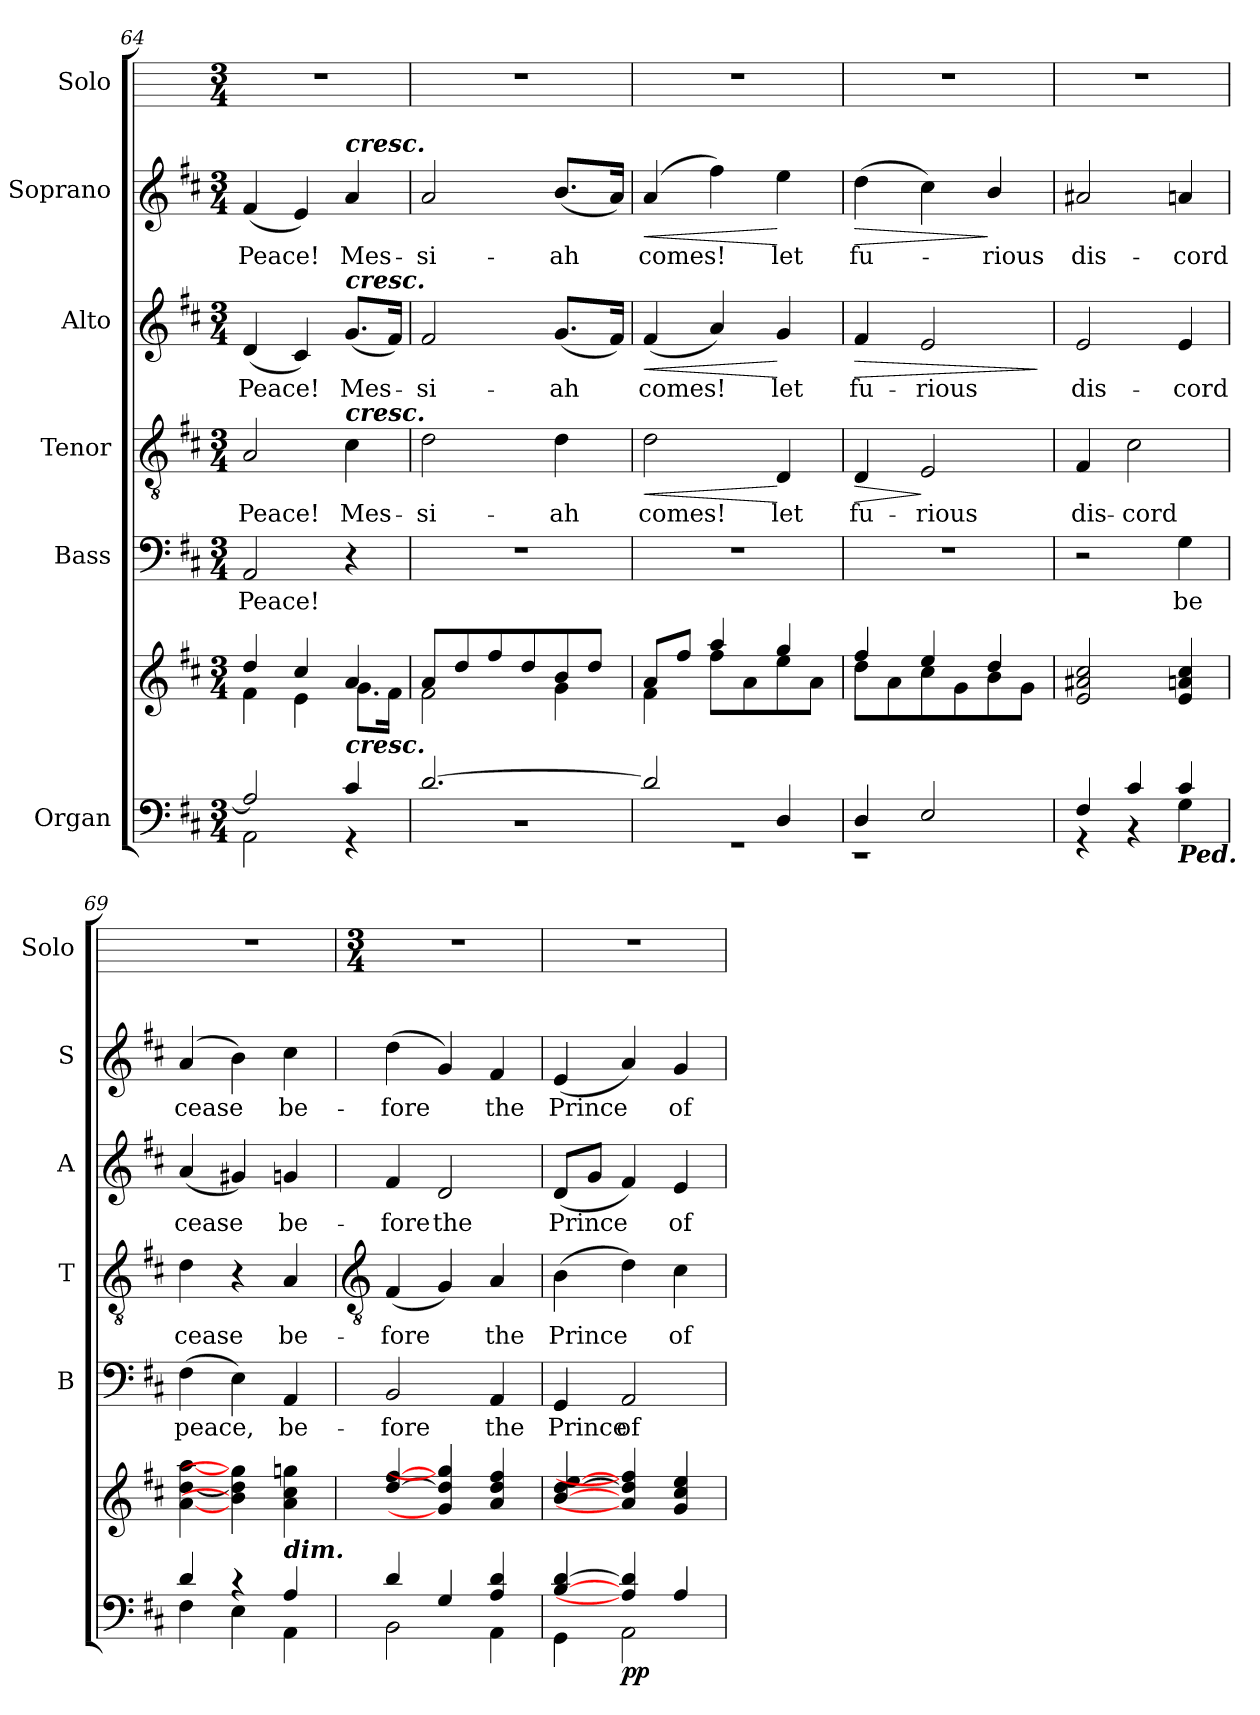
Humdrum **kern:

**kern	**kern	**dynam	**kern	**text	**kern	**text	**dynam	**kern	**text	**dynam	**kern	**text	**dynam	**kern
*part6	*part6	*part6	*part5	*part5	*part4	*part4	*part4	*part3	*part3	*part3	*part2	*part2	*part2	*part1
*staff7	*staff6	*staff6/7	*staff5	*staff5	*staff4	*staff4	*staff4	*staff3	*staff3	*staff3	*staff2	*staff2	*staff2	*staff1
*I"Organ	*	*	*I"Bass	*	*I"Tenor	*	*	*I"Alto	*	*	*I"Soprano	*	*	*I"Solo
*	*	*	*I'B	*	*I'T	*	*	*I'A	*	*	*I'S	*	*	*I'Solo
*clefF4	*clefG2	*	*clefF4	*	*clefGv2	*	*	*clefG2	*	*	*clefG2	*	*	*
*k[f#c#]	*k[f#c#]	*	*k[f#c#]	*	*k[f#c#]	*	*	*k[f#c#]	*	*	*k[f#c#]	*	*	*
*D:	*D:	*	*D:	*	*D:	*	*	*D:	*	*	*D:	*	*	*
*M3/4	*M3/4	*	*M3/4	*	*M3/4	*	*	*M3/4	*	*	*M3/4	*	*	*M3/4
=64	=64	=64	=64	=64	=64	=64	=64	=64	=64	=64	=64	=64	=64	=64
*^	*^	*	*	*	*	*	*	*	*	*	*	*	*	*
!	!	!	!	!	!	!LO:LY:b	!	!LO:LY:b	!	!	!LO:LY:b	!	!	!LO:LY:b	!	!
2A/]	2AA\	4dd/	4f#\	.	2AA	Peace!	2A	Peace!	.	(<4d	Peace!	.	(<4f#	Peace!	.	2.r
.	.	4cc#/	4e\	.	.	.	.	.	.	4c#)	.	.	4e)	.	.	.
!	!	!	!	!	!	!	!	!	!	!	!	!	!LO:TX:a:Bi:t=cresc.	!	!	!
!	!	!	!	!	!	!	!	!	!	!LO:TX:a:Bi:t=cresc.	!	!	!	!	!	!
!	!	!	!	!	!	!	!LO:TX:a:Bi:t=cresc.	!	!	!	!	!	!	!	!	!
!LO:TX:a:Bi:t=cresc.	!	!	!	!	!	!	!	!	!	!	!	!	!	!	!	!
!	!	!	!	!	!	!	!	!LO:LY:b	!	!	!LO:LY:b	!	!	!LO:LY:b	!	!
4c#/	4r	4a/	8.g\L	.	4r	.	4c#	Mes-	.	(<8.gL	Mes-	.	4a	Mes-	.	.
.	.	.	16f#\J	.	.	.	.	.	.	16f#J)	.	.	.	.	.	.
=65	=65	=65	=65	=65	=65	=65	=65	=65	=65	=65	=65	=65	=65	=65	=65	=65
!	!LO:N:vis=1	!	!	!	!LO:N:vis=1	!	!	!LO:LY:b	!	!	!LO:LY:b	!	!	!LO:LY:b	!	!
[2.d/	2.r	8a/L	2f#\	.	2.r	.	2d	-si-	.	2f#	si-	.	2a	-si-	.	2.r
.	.	8dd/	.	.	.	.	.	.	.	.	.	.	.	.	.	.
.	.	8ff#/	.	.	.	.	.	.	.	.	.	.	.	.	.	.
.	.	8dd/	.	.	.	.	.	.	.	.	.	.	.	.	.	.
!	!	!	!	!	!	!	!	!LO:LY:b	!	!	!LO:LY:b	!	!	!LO:LY:b	!	!
.	.	8b/	4g\	.	.	.	4d	-ah	.	(<8.gL	-ah	.	(<8.bL	-ah	.	.
.	.	8dd/J	.	.	.	.	.	.	.	.	.	.	.	.	.	.
.	.	.	.	.	.	.	.	.	.	16f#J)	.	.	16aJ)	.	.	.
=66	=66	=66	=66	=66	=66	=66	=66	=66	=66	=66	=66	=66	=66	=66	=66	=66
!	!LO:N:vis=1	!	!	!	!LO:N:vis=1	!	!	!LO:LY:b	!LO:HP:b	!	!LO:LY:b	!LO:HP:b	!	!LO:LY:b	!LO:HP:b	!
2d/]	2.r	8a/L	4f#\	.	2.r	.	2d	comes!	<	(<4f#	comes!	<	(<4a	comes!	<	2.r
.	.	8ff#/J	.	.	.	.	.	.	.	.	.	.	.	.	.	.
.	.	4aa/	8ff#\L	.	.	.	.	.	.	4a)	.	.	4ff#)	.	.	.
.	.	.	8a\	.	.	.	.	.	.	.	.	.	.	.	.	.
!	!	!	!	!	!	!	!	!LO:LY:b	!	!	!LO:LY:b	!	!	!LO:LY:b	!	!
4D/	.	4gg/	8ee\	.	.	.	4D	let	[	4g	let	[	4ee	let	[	.
.	.	.	8a\J	.	.	.	.	.	.	.	.	.	.	.	.	.
=67	=67	=67	=67	=67	=67	=67	=67	=67	=67	=67	=67	=67	=67	=67	=67	=67
!	!LO:N:vis=1	!	!	!	!LO:N:vis=1	!	!	!LO:LY:b	!LO:HP:b	!	!LO:LY:b	!LO:HP:b	!	!LO:LY:b	!LO:HP:b	!
4D/	2.r	4ff#/	8dd\L	.	2.r	.	4D	fu-	>	4f#	fu-	>	(>4dd	fu-	>	2.r
.	.	.	8a\	.	.	.	.	.	.	.	.	.	.	.	.	.
!	!	!	!	!	!	!	!	!LO:LY:b	!	!	!LO:LY:b	!	!	!	!	!
2E/	.	4ee/	8cc#\	.	.	.	2E	-rious	]	2e	-rious	.	4cc#)	.	.	.
.	.	.	8g\	.	.	.	.	.	.	.	.	.	.	.	.	.
!	!	!	!	!	!	!	!	!	!	!	!	!	!	!LO:LY:b	!	!
.	.	4dd/	8b\	.	.	.	.	.	.	.	.	.	4b/	rious	]	.
.	.	.	8g\J	.	.	.	.	.	.	.	.	.	.	.	.	.
*v	*v	*	*	*	*	*	*	*	*	*	*	*	*	*	*	*
*	*v	*v	*	*	*	*	*	*	*	*	*	*	*	*	*
.	.	.	.	.	.	.	.	.	.	]	.	.	.	.
=68	=68	=68	=68	=68	=68	=68	=68	=68	=68	=68	=68	=68	=68	=68
*^	*^	*	*	*	*	*	*	*	*	*	*	*	*	*
!	!	!	!	!	!	!	!	!LO:LY:b	!	!	!LO:LY:b	!	!	!LO:LY:b	!	!
4F#/	4r	2e/ 2a#X/ 2cc#/	2.ryy	.	2r	.	4F#	dis-	.	2e	dis-	.	2a#X	dis-	.	2.r
!	!	!	!	!	!	!	!	!LO:LY:b	!	!	!	!	!	!	!	!
4c#/	4r	.	.	.	.	.	2c#	-cord	.	.	.	.	.	.	.	.
!LO:TX:b:Bi:t=Ped.	!	!	!	!	!	!	!	!	!	!	!	!	!	!	!	!
!	!	!	!	!	!	!LO:LY:b	!	!	!	!	!LO:LY:b	!	!	!LO:LY:b	!	!
4c#/	4G\	4e/ 4an/ 4cc#/	.	.	4G	be	.	.	.	4e	-cord	.	4an	-cord	.	.
=69	=69	=69	=69	=69	=69	=69	=69	=69	=69	=69	=69	=69	=69	=69	=69	=69
!	!	!	!	!	!	!LO:LY:b	!	!LO:LY:b	!	!	!LO:LY:b	!	!	!LO:LY:b	!	!
4d/	4F#\	2.ryy	[4a\ [4dd\ [4aa\	.	(>4F#	peace,	4d	cease	.	(<4a	cease	.	(<4a	cease	.	2.r
4r	4E\	.	4b\] 4dd\] 4gg#\]	.	4E)	.	4r	.	.	4g#X)	.	.	4b)	.	.	.
!LO:TX:a:Bi:t=dim.	!	!	!	!	!	!	!	!	!	!	!	!	!	!	!	!
!	!	!	!	!	!	!LO:LY:b	!	!LO:LY:b	!	!	!LO:LY:b	!	!	!LO:LY:b	!	!
4A/	4AA\	.	4a\ 4cc#\ 4ggn\	.	4AA	be-	4A	be-	.	4gn	be-	.	4cc#	be-	.	.
!!LO:LB:g=z
=70	=70	=70	=70	=70	=70	=70	=70	=70	=70	=70	=70	=70	=70	=70	=70	=70
*	*	*	*	*	*	*	*clefGv2	*	*	*	*	*	*	*	*	*
*	*	*	*	*	*	*	*	*	*	*	*	*	*	*	*	*M3/4
!	!	!	!LO:N:vis=1	!	!	!LO:LY:b	!	!LO:LY:b	!	!	!LO:LY:b	!	!	!LO:LY:b	!	!
4d/	2BB\	[4dd [4ff#	2.ryy	.	2BB	-fore	(<4F#	-fore	.	4f#	-fore	.	(<4dd	-fore	.	2.r
!	!	!	!	!	!	!	!	!	!	!	!LO:LY:b	!	!	!	!	!
4G/	.	4g] 4dd] 4gg]	.	.	.	.	4G)	.	.	2d	the	.	4g)	.	.	.
!	!	!	!	!	!	!LO:LY:b	!	!LO:LY:b	!	!	!	!	!	!LO:LY:b	!	!
4A/ 4d/	4AA\	4a 4dd 4ff#	.	.	4AA	the	4A	the	.	.	.	.	4f#	the	.	.
=71	=71	=71	=71	=71	=71	=71	=71	=71	=71	=71	=71	=71	=71	=71	=71	=71
!	!	!	!LO:N:vis=1	!	!	!LO:LY:b	!	!LO:LY:b	!	!	!LO:LY:b	!	!	!LO:LY:b	!	!
[4B/ [4d/	4GG\	[4b [4dd [4ee	2.ryy	.	4GG	Prince	(>4B	Prince	.	(<8dL	Prince	.	(<4e	Prince	.	2.r
.	.	.	.	.	.	.	.	.	.	8gJ	.	.	.	.	.	.
!	!	!	!	!LO:DY:b=2	!	!LO:LY:b	!	!	!	!	!	!	!	!	!	!
4A/] 4d/]	2AA\	4a] 4dd] 4ff#]	.	pp	2AA	of	4d)	.	.	4f#)	.	.	4a)	.	.	.
!	!	!	!	!	!	!	!	!LO:LY:b	!	!	!LO:LY:b	!	!	!LO:LY:b	!	!
4A/	.	4g 4cc# 4ee	.	.	.	.	4c#	of	.	4e	of	.	4g	of	.	.
*v	*v	*	*	*	*	*	*	*	*	*	*	*	*	*	*	*
*	*v	*v	*	*	*	*	*	*	*	*	*	*	*	*	*
=	=	=	=	=	=	=	=	=	=	=	=	=	=	=
*-	*-	*-	*-	*-	*-	*-	*-	*-	*-	*-	*-	*-	*-	*-
